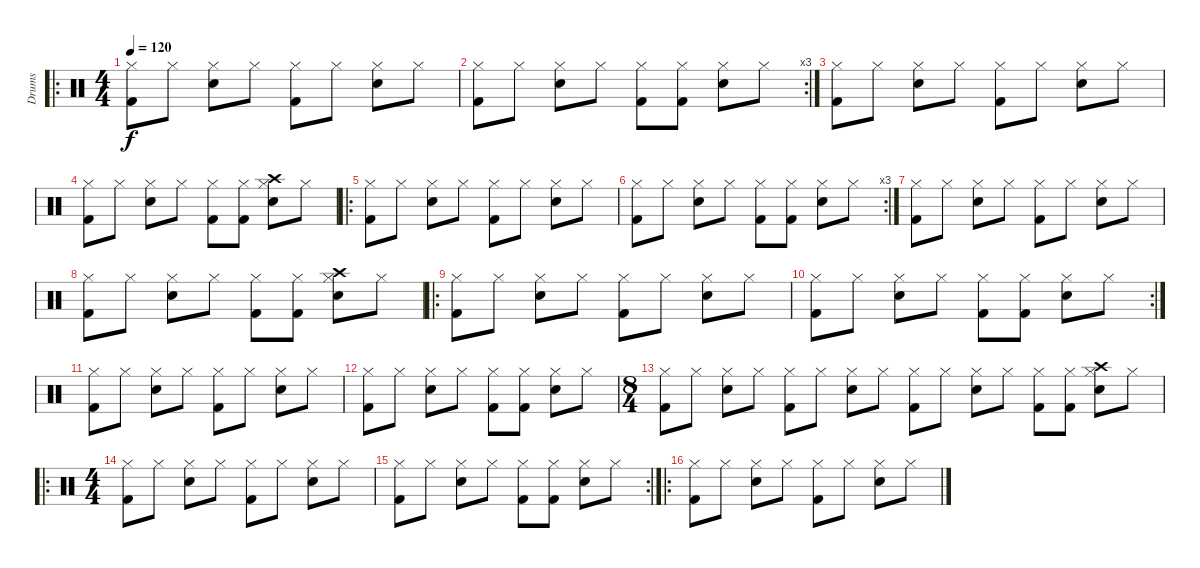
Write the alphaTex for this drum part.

\track ("Drums" "Drums") {instrument percussion}
\staff {score}
\articulation defaults
\ro
\ts (4 4)
\tempo 120
\clef neutral
\ks c
("Hi-Hat (closed)" "Kick (hit) 2").8{dy f} "Hi-Hat (closed)".8 ("Hi-Hat (closed)" "Snare (hit) 2").8 "Hi-Hat (closed)".8 ("Hi-Hat (closed)" "Kick (hit) 2").8 "Hi-Hat (closed)".8 ("Hi-Hat (closed)" "Snare (hit) 2").8 "Hi-Hat (closed)".8 |
\rc 3
("Hi-Hat (closed)" "Kick (hit) 2").8 "Hi-Hat (closed)".8 ("Hi-Hat (closed)" "Snare (hit) 2").8 "Hi-Hat (closed)".8 ("Hi-Hat (closed)" "Kick (hit) 2").8 ("Hi-Hat (closed)" "Kick (hit) 2").8 ("Hi-Hat (closed)" "Snare (hit) 2").8 "Hi-Hat (closed)".8 |
("Hi-Hat (closed)" "Kick (hit) 2").8 "Hi-Hat (closed)".8 ("Hi-Hat (closed)" "Snare (hit) 2").8 "Hi-Hat (closed)".8 ("Hi-Hat (closed)" "Kick (hit) 2").8 "Hi-Hat (closed)".8 ("Hi-Hat (closed)" "Snare (hit) 2").8 "Hi-Hat (closed)".8 |
("Hi-Hat (closed)" "Kick (hit) 2").8 "Hi-Hat (closed)".8 ("Hi-Hat (closed)" "Snare (hit) 2").8 "Hi-Hat (closed)".8 ("Hi-Hat (closed)" "Kick (hit) 2").8 ("Hi-Hat (closed)" "Kick (hit) 2").8 ("Hi-Hat (closed)" "Snare (hit) 2" "Crash high (hit)").8 "Hi-Hat (closed)".8 |
\ro
("Hi-Hat (closed)" "Kick (hit) 2").8 "Hi-Hat (closed)".8 ("Hi-Hat (closed)" "Snare (hit) 2").8 "Hi-Hat (closed)".8 ("Hi-Hat (closed)" "Kick (hit) 2").8 "Hi-Hat (closed)".8 ("Hi-Hat (closed)" "Snare (hit) 2").8 "Hi-Hat (closed)".8 |
\rc 3
("Hi-Hat (closed)" "Kick (hit) 2").8 "Hi-Hat (closed)".8 ("Hi-Hat (closed)" "Snare (hit) 2").8 "Hi-Hat (closed)".8 ("Hi-Hat (closed)" "Kick (hit) 2").8 ("Hi-Hat (closed)" "Kick (hit) 2").8 ("Hi-Hat (closed)" "Snare (hit) 2").8 "Hi-Hat (closed)".8 |
("Hi-Hat (closed)" "Kick (hit) 2").8 "Hi-Hat (closed)".8 ("Hi-Hat (closed)" "Snare (hit) 2").8 "Hi-Hat (closed)".8 ("Hi-Hat (closed)" "Kick (hit) 2").8 "Hi-Hat (closed)".8 ("Hi-Hat (closed)" "Snare (hit) 2").8 "Hi-Hat (closed)".8 |
("Hi-Hat (closed)" "Kick (hit) 2").8 "Hi-Hat (closed)".8 ("Hi-Hat (closed)" "Snare (hit) 2").8 "Hi-Hat (closed)".8 ("Hi-Hat (closed)" "Kick (hit) 2").8 ("Hi-Hat (closed)" "Kick (hit) 2").8 ("Hi-Hat (closed)" "Snare (hit) 2" "Crash high (hit)").8 "Hi-Hat (closed)".8 |
\ro
("Hi-Hat (closed)" "Kick (hit) 2").8 "Hi-Hat (closed)".8 ("Hi-Hat (closed)" "Snare (hit) 2").8 "Hi-Hat (closed)".8 ("Hi-Hat (closed)" "Kick (hit) 2").8 "Hi-Hat (closed)".8 ("Hi-Hat (closed)" "Snare (hit) 2").8 "Hi-Hat (closed)".8 |
\rc 2
("Hi-Hat (closed)" "Kick (hit) 2").8 "Hi-Hat (closed)".8 ("Hi-Hat (closed)" "Snare (hit) 2").8 "Hi-Hat (closed)".8 ("Hi-Hat (closed)" "Kick (hit) 2").8 ("Hi-Hat (closed)" "Kick (hit) 2").8 ("Hi-Hat (closed)" "Snare (hit) 2").8 "Hi-Hat (closed)".8 |
("Hi-Hat (closed)" "Kick (hit) 2").8 "Hi-Hat (closed)".8 ("Hi-Hat (closed)" "Snare (hit) 2").8 "Hi-Hat (closed)".8 ("Hi-Hat (closed)" "Kick (hit) 2").8 "Hi-Hat (closed)".8 ("Hi-Hat (closed)" "Snare (hit) 2").8 "Hi-Hat (closed)".8 |
("Hi-Hat (closed)" "Kick (hit) 2").8 "Hi-Hat (closed)".8 ("Hi-Hat (closed)" "Snare (hit) 2").8 "Hi-Hat (closed)".8 ("Hi-Hat (closed)" "Kick (hit) 2").8 ("Hi-Hat (closed)" "Kick (hit) 2").8 ("Hi-Hat (closed)" "Snare (hit) 2").8 "Hi-Hat (closed)".8 |
\ts (8 4)
("Hi-Hat (closed)" "Kick (hit) 2").8 "Hi-Hat (closed)".8 ("Hi-Hat (closed)" "Snare (hit) 2").8 "Hi-Hat (closed)".8 ("Hi-Hat (closed)" "Kick (hit) 2").8 "Hi-Hat (closed)".8 ("Hi-Hat (closed)" "Snare (hit) 2").8 "Hi-Hat (closed)".8 ("Hi-Hat (closed)" "Kick (hit) 2").8 "Hi-Hat (closed)".8 ("Hi-Hat (closed)" "Snare (hit) 2").8 "Hi-Hat (closed)".8 ("Hi-Hat (closed)" "Kick (hit) 2").8 ("Hi-Hat (closed)" "Kick (hit) 2").8 ("Hi-Hat (closed)" "Snare (hit) 2" "Crash high (hit)").8 "Hi-Hat (closed)".8 |
\ro
\ts (4 4)
("Hi-Hat (closed)" "Kick (hit) 2").8 "Hi-Hat (closed)".8 ("Hi-Hat (closed)" "Snare (hit) 2").8 "Hi-Hat (closed)".8 ("Hi-Hat (closed)" "Kick (hit) 2").8 "Hi-Hat (closed)".8 ("Hi-Hat (closed)" "Snare (hit) 2").8 "Hi-Hat (closed)".8 |
\rc 2
("Hi-Hat (closed)" "Kick (hit) 2").8 "Hi-Hat (closed)".8 ("Hi-Hat (closed)" "Snare (hit) 2").8 "Hi-Hat (closed)".8 ("Hi-Hat (closed)" "Kick (hit) 2").8 ("Hi-Hat (closed)" "Kick (hit) 2").8 ("Hi-Hat (closed)" "Snare (hit) 2").8 "Hi-Hat (closed)".8 |
\ro
("Hi-Hat (closed)" "Kick (hit) 2").8 "Hi-Hat (closed)".8 ("Hi-Hat (closed)" "Snare (hit) 2").8 "Hi-Hat (closed)".8 ("Hi-Hat (closed)" "Kick (hit) 2").8 "Hi-Hat (closed)".8 ("Hi-Hat (closed)" "Snare (hit) 2").8 "Hi-Hat (closed)".8
